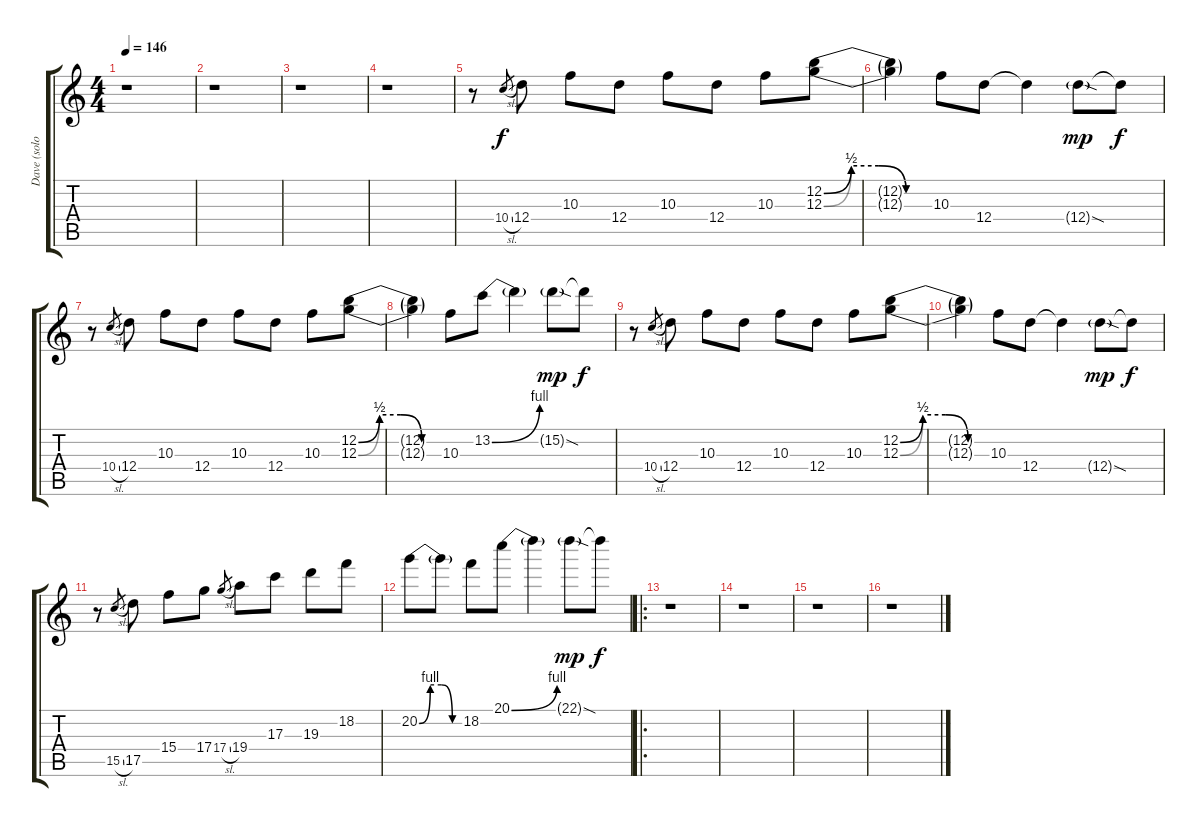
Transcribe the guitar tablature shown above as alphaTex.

\track ("Dave (solo)" "Dave (solo") {instrument distortionguitar}
\staff {score tabs}
\tuning (E4 B3 G3 D3 A2 E2) {hide}
\ts (4 4)
\tempo 146
\clef g2
\ks c
r.1{dy f instrument distortionguitar} |
r.1 |
r.1 |
r.1 |
r.8 10.4{sl}.8{gr} 12.4.8 10.3.8 12.4.8 10.3.8 12.4.8 10.3.8 (12.2{be (custom 0 0 15 2 30 2 45 0 60 0)} 12.3{be (custom 0 0 15 2 30 2 45 0 60 0)}).8 |
(12.2{t} 12.3{t}).4 10.3.8 12.4.8 12.4{t}.4 12.4{sod g}.8{dy mp} 12.4{t}.8{dy f} |
r.8 10.4{sl}.8{gr} 12.4.8 10.3.8 12.4.8 10.3.8 12.4.8 10.3.8 (12.2{be (custom 0 0 15 2 30 2 45 0 60 0)} 12.3{be (custom 0 0 15 2 30 2 45 0 60 0)}).8 |
(12.2{t} 12.3{t}).4 10.3.8 13.2{be (bend 0 0 60 4)}.8 13.2{t}.4 15.2{sod g}.8{dy mp} 15.2{t}.8{dy f} |
r.8 10.4{sl}.8{gr} 12.4.8 10.3.8 12.4.8 10.3.8 12.4.8 10.3.8 (12.2{be (custom 0 0 15 2 30 2 45 0 60 0)} 12.3{be (custom 0 0 15 2 30 2 45 0 60 0)}).8 |
(12.2{t} 12.3{t}).4 10.3.8 12.4.8 12.4{t}.4 12.4{sod g}.8{dy mp} 12.4{t}.8{dy f} |
r.8 15.5{sl}.8{gr} 17.5.8 15.4.8 17.4.8 17.4{sl}.8{gr} 19.4.8 17.3.8 19.3.8 18.2.8 |
20.2{be (custom 0 0 15 4 30 4 45 0 60 0)}.8 20.2{t}.8 18.2.8 20.1{be (bend 0 0 60 4)}.8 20.1{t}.4 22.1{sod g}.8{dy mp} 22.1{t}.8{dy f} |
\ro
r.1 |
r.1 |
r.1 |
r.1
